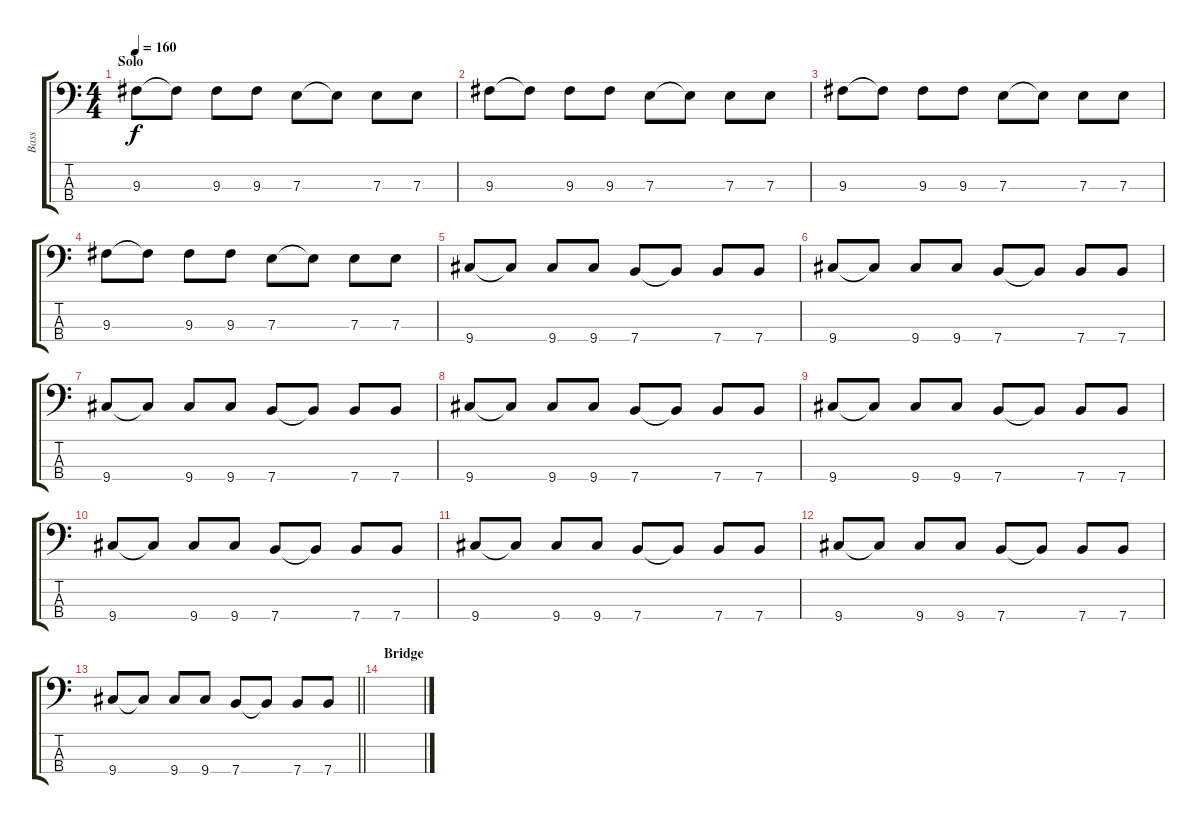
\track ("Bass" "Bass") {instrument electricbassfinger}
\staff {score tabs}
\tuning (G2 D2 A1 E1) {hide}
\ts (4 4)
\section ("" "Solo")
\tempo 160
\clef f4
\ks c
9.3.8{dy f} 9.3{t}.8 9.3.8 9.3.8 7.3.8 7.3{t}.8 7.3.8 7.3.8 |
9.3.8 9.3{t}.8 9.3.8 9.3.8 7.3.8 7.3{t}.8 7.3.8 7.3.8 |
9.3.8 9.3{t}.8 9.3.8 9.3.8 7.3.8 7.3{t}.8 7.3.8 7.3.8 |
9.3.8 9.3{t}.8 9.3.8 9.3.8 7.3.8 7.3{t}.8 7.3.8 7.3.8 |
9.4.8 9.4{t}.8 9.4.8 9.4.8 7.4.8 7.4{t}.8 7.4.8 7.4.8 |
9.4.8 9.4{t}.8 9.4.8 9.4.8 7.4.8 7.4{t}.8 7.4.8 7.4.8 |
9.4.8 9.4{t}.8 9.4.8 9.4.8 7.4.8 7.4{t}.8 7.4.8 7.4.8 |
9.4.8 9.4{t}.8 9.4.8 9.4.8 7.4.8 7.4{t}.8 7.4.8 7.4.8 |
9.4.8 9.4{t}.8 9.4.8 9.4.8 7.4.8 7.4{t}.8 7.4.8 7.4.8 |
9.4.8 9.4{t}.8 9.4.8 9.4.8 7.4.8 7.4{t}.8 7.4.8 7.4.8 |
9.4.8 9.4{t}.8 9.4.8 9.4.8 7.4.8 7.4{t}.8 7.4.8 7.4.8 |
9.4.8 9.4{t}.8 9.4.8 9.4.8 7.4.8 7.4{t}.8 7.4.8 7.4.8 |
\barLineRight lightlight
9.4.8 9.4{t}.8 9.4.8 9.4.8 7.4.8 7.4{t}.8 7.4.8 7.4.8 |
\section ("" "Bridge")
